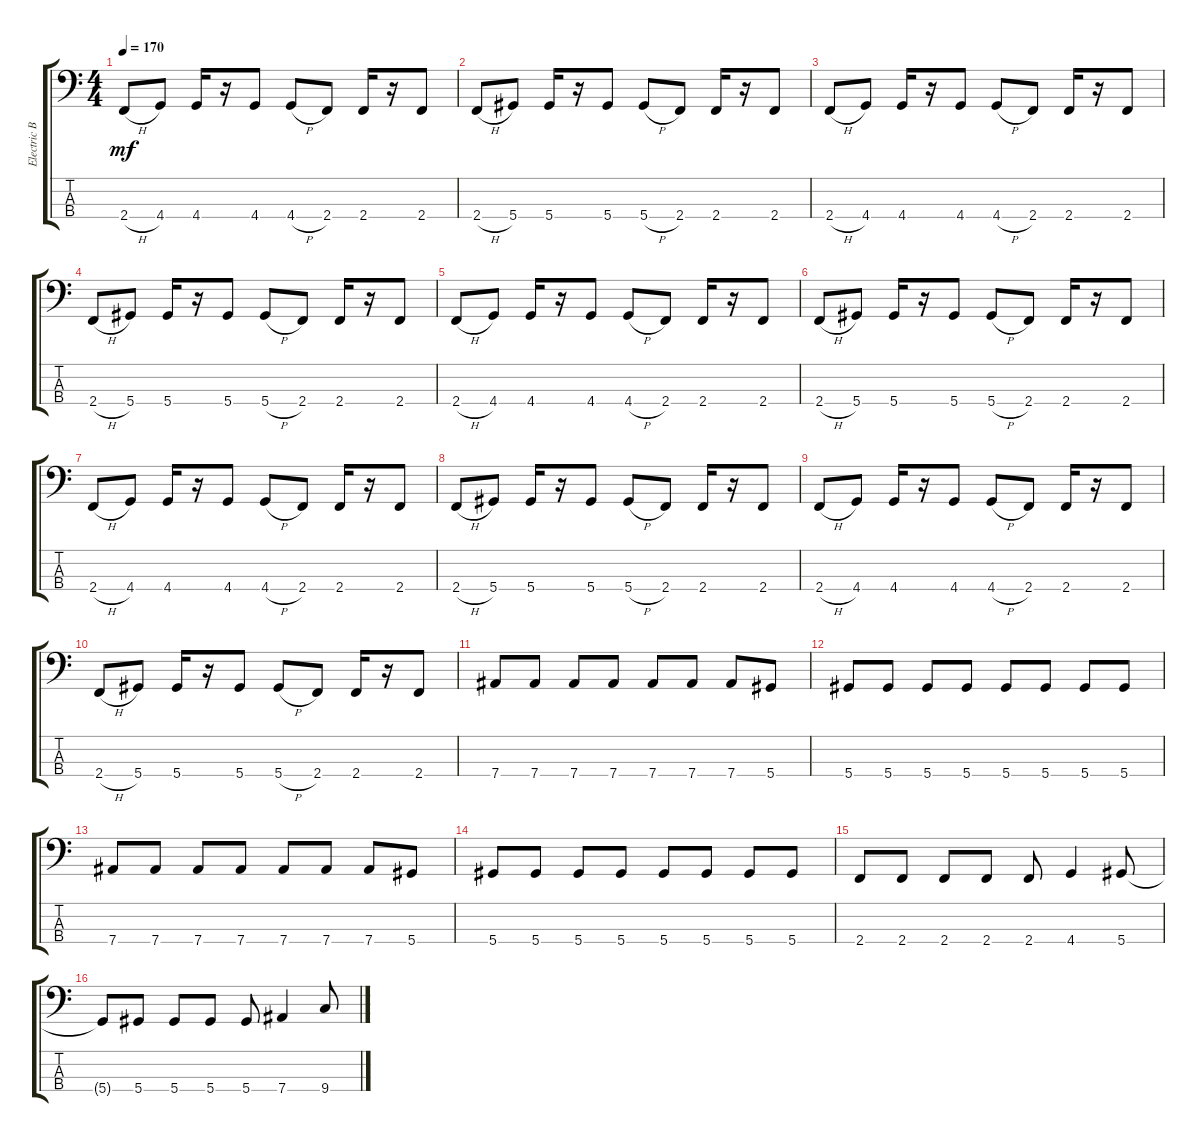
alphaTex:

\track ("Electric Bass" "Electric B") {instrument electricbassfinger}
\staff {score tabs}
\tuning (Gb2 Db2 Ab1 Eb1) {hide}
\ts (4 4)
\tempo 170
\clef f4
\ks c
2.4{h}.8{dy mf} 4.4.8 4.4.16 r.16 4.4.8 4.4{h}.8 2.4.8 2.4.16 r.16 2.4.8 |
2.4{h}.8 5.4.8 5.4.16 r.16 5.4.8 5.4{h}.8 2.4.8 2.4.16 r.16 2.4.8 |
2.4{h}.8 4.4.8 4.4.16 r.16 4.4.8 4.4{h}.8 2.4.8 2.4.16 r.16 2.4.8 |
2.4{h}.8 5.4.8 5.4.16 r.16 5.4.8 5.4{h}.8 2.4.8 2.4.16 r.16 2.4.8 |
2.4{h}.8 4.4.8 4.4.16 r.16 4.4.8 4.4{h}.8 2.4.8 2.4.16 r.16 2.4.8 |
2.4{h}.8 5.4.8 5.4.16 r.16 5.4.8 5.4{h}.8 2.4.8 2.4.16 r.16 2.4.8 |
2.4{h}.8 4.4.8 4.4.16 r.16 4.4.8 4.4{h}.8 2.4.8 2.4.16 r.16 2.4.8 |
2.4{h}.8 5.4.8 5.4.16 r.16 5.4.8 5.4{h}.8 2.4.8 2.4.16 r.16 2.4.8 |
2.4{h}.8 4.4.8 4.4.16 r.16 4.4.8 4.4{h}.8 2.4.8 2.4.16 r.16 2.4.8 |
2.4{h}.8 5.4.8 5.4.16 r.16 5.4.8 5.4{h}.8 2.4.8 2.4.16 r.16 2.4.8 |
7.4.8 7.4.8 7.4.8 7.4.8 7.4.8 7.4.8 7.4.8 5.4.8 |
5.4.8 5.4.8 5.4.8 5.4.8 5.4.8 5.4.8 5.4.8 5.4.8 |
7.4.8 7.4.8 7.4.8 7.4.8 7.4.8 7.4.8 7.4.8 5.4.8 |
5.4.8 5.4.8 5.4.8 5.4.8 5.4.8 5.4.8 5.4.8 5.4.8 |
2.4.8 2.4.8 2.4.8 2.4.8 2.4.8 4.4.4 5.4.8 |
5.4{t}.8 5.4.8 5.4.8 5.4.8 5.4.8 7.4.4 9.4.8
